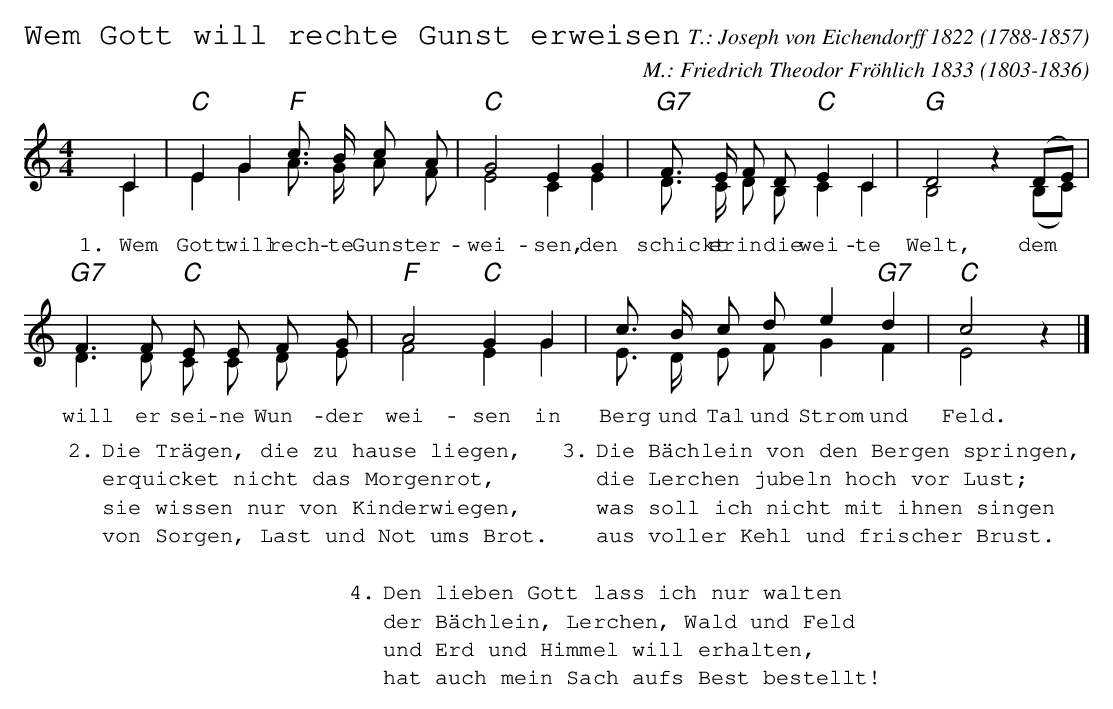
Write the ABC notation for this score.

X:1
T:Wem Gott will rechte Gunst erweisen
C:T.: Joseph von Eichendorff 1822 (1788-1857)
C:M.: Friedrich Theodor Fröhlich 1833 (1803-1836)
%%score (A 1 2)
M:4/4
L:1/8
Q:1/4=100
K:C
V:A
x2|"C"x4"F"x4|"C"x8|"G7"x4"C"x4|"G"x8|
"G7"x4"C"x4|"F"x4"C"x4|x4x2"G7"x2|"C"x6|]
V:1
C2 | E2 G2 c> B c A |G4 E2 G2 | F> E F D E2 C2 |D4 z2 (DE) |
w:1.~Wem Gott will rech- te Gunst er-wei-sen, den schickt er in die wei-te Welt, dem*|
F3 F E E F G | A4 G2 G2 |c> B c d e2 d2 | c4 z2 |]
w:will er sei-ne Wun-der wei-sen in Berg und Tal und Strom und Feld.
V:2
C2|E2G2A> G A F|E4C2E2|D> C D B, C2C2|B,4z2(B,C)|
D3D C C D E |F4E2G2|E> D E F G2F2|E4z2|]
W:2. Die Trägen, die zu hause liegen,
W:erquicket nicht das Morgenrot,
W:sie wissen nur von Kinderwiegen,
W:von Sorgen, Last und Not ums Brot.
W:
W:3. Die Bächlein von den Bergen springen,
W:die Lerchen jubeln hoch vor Lust;
W:was soll ich nicht mit ihnen singen
W:aus voller Kehl und frischer Brust.
W:
W:4. Den lieben Gott lass ich nur walten
W:der Bächlein, Lerchen, Wald und Feld
W:und Erd und Himmel will erhalten,
W:hat auch mein Sach aufs Best bestellt!
